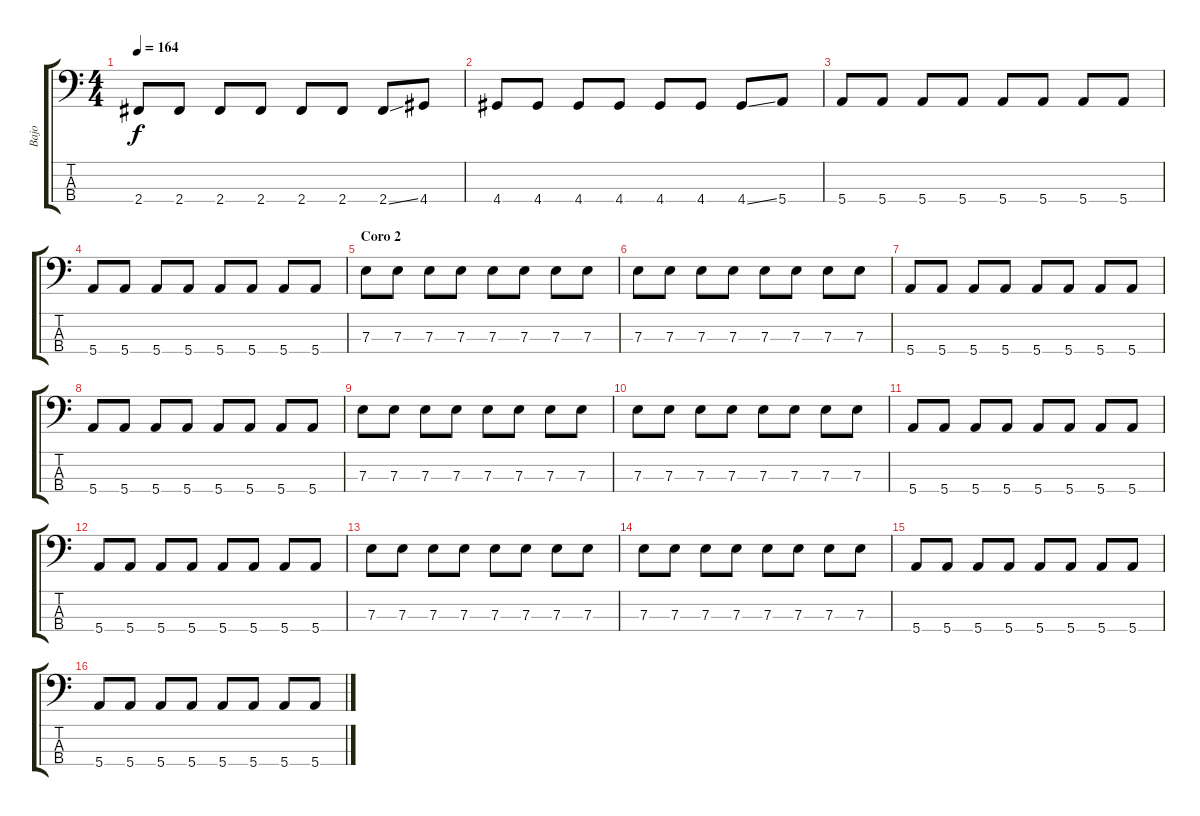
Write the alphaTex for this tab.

\track ("Bajo" "Bajo") {instrument electricbassfinger}
\staff {score tabs}
\tuning (G2 D2 A1 E1) {hide}
\ts (4 4)
\tempo 164
\clef f4
\ks c
2.4.8{dy f} 2.4.8 2.4.8 2.4.8 2.4.8 2.4.8 2.4{ss}.8 4.4.8 |
4.4.8 4.4.8 4.4.8 4.4.8 4.4.8 4.4.8 4.4{ss}.8 5.4.8 |
5.4.8 5.4.8 5.4.8 5.4.8 5.4.8 5.4.8 5.4.8 5.4.8 |
5.4.8 5.4.8 5.4.8 5.4.8 5.4.8 5.4.8 5.4.8 5.4.8 |
\section ("" "Coro 2")
7.3.8 7.3.8 7.3.8 7.3.8 7.3.8 7.3.8 7.3.8 7.3.8 |
7.3.8 7.3.8 7.3.8 7.3.8 7.3.8 7.3.8 7.3.8 7.3.8 |
5.4.8 5.4.8 5.4.8 5.4.8 5.4.8 5.4.8 5.4.8 5.4.8 |
5.4.8 5.4.8 5.4.8 5.4.8 5.4.8 5.4.8 5.4.8 5.4.8 |
7.3.8 7.3.8 7.3.8 7.3.8 7.3.8 7.3.8 7.3.8 7.3.8 |
7.3.8 7.3.8 7.3.8 7.3.8 7.3.8 7.3.8 7.3.8 7.3.8 |
5.4.8 5.4.8 5.4.8 5.4.8 5.4.8 5.4.8 5.4.8 5.4.8 |
5.4.8 5.4.8 5.4.8 5.4.8 5.4.8 5.4.8 5.4.8 5.4.8 |
7.3.8 7.3.8 7.3.8 7.3.8 7.3.8 7.3.8 7.3.8 7.3.8 |
7.3.8 7.3.8 7.3.8 7.3.8 7.3.8 7.3.8 7.3.8 7.3.8 |
5.4.8 5.4.8 5.4.8 5.4.8 5.4.8 5.4.8 5.4.8 5.4.8 |
5.4.8 5.4.8 5.4.8 5.4.8 5.4.8 5.4.8 5.4.8 5.4.8
